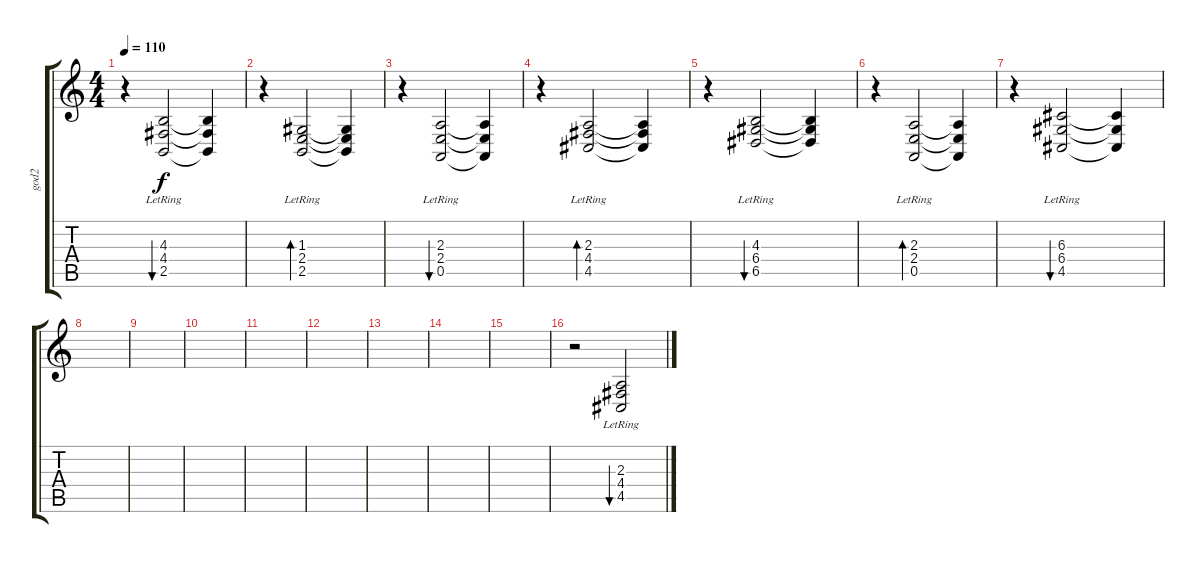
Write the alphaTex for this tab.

\track ("god2" "god2") {instrument stringensemble2}
\staff {score tabs}
\tuning (E4 B3 G3 D3 A2 E2) {hide}
\ts (4 4)
\tempo 110
\clef g2
\ks c
r.4{dy f} (4.3{lr} 4.4{lr} 2.5{lr}).2{bu 120} (4.3{t} 4.4{t} 2.5{t}).4 |
r.4 (1.3{lr} 2.4{lr} 2.5{lr}).2{bd 120} (1.3{t} 2.4{t} 2.5{t}).4 |
r.4 (2.3{lr} 2.4{lr} 0.5{lr}).2{bu 120} (2.3{t} 2.4{t} 0.5{t}).4 |
r.4 (2.3{lr} 4.4{lr} 4.5{lr}).2{bd 120} (2.3{t} 4.4{t} 4.5{t}).4 |
r.4 (4.3{lr} 6.4{lr} 6.5{lr}).2{bu 120} (4.3{t} 6.4{t} 6.5{t}).4 |
r.4 (2.3{lr} 2.4{lr} 0.5{lr}).2{bd 120} (2.3{t} 2.4{t} 0.5{t}).4 |
r.4 (6.3{lr} 6.4{lr} 4.5{lr}).2{bu 120} (6.3{t} 6.4{t} 4.5{t}).4 |
|
|
|
|
|
|
|
|
r.2 (2.3{lr} 4.4{lr} 4.5{lr}).2{bu 120}
